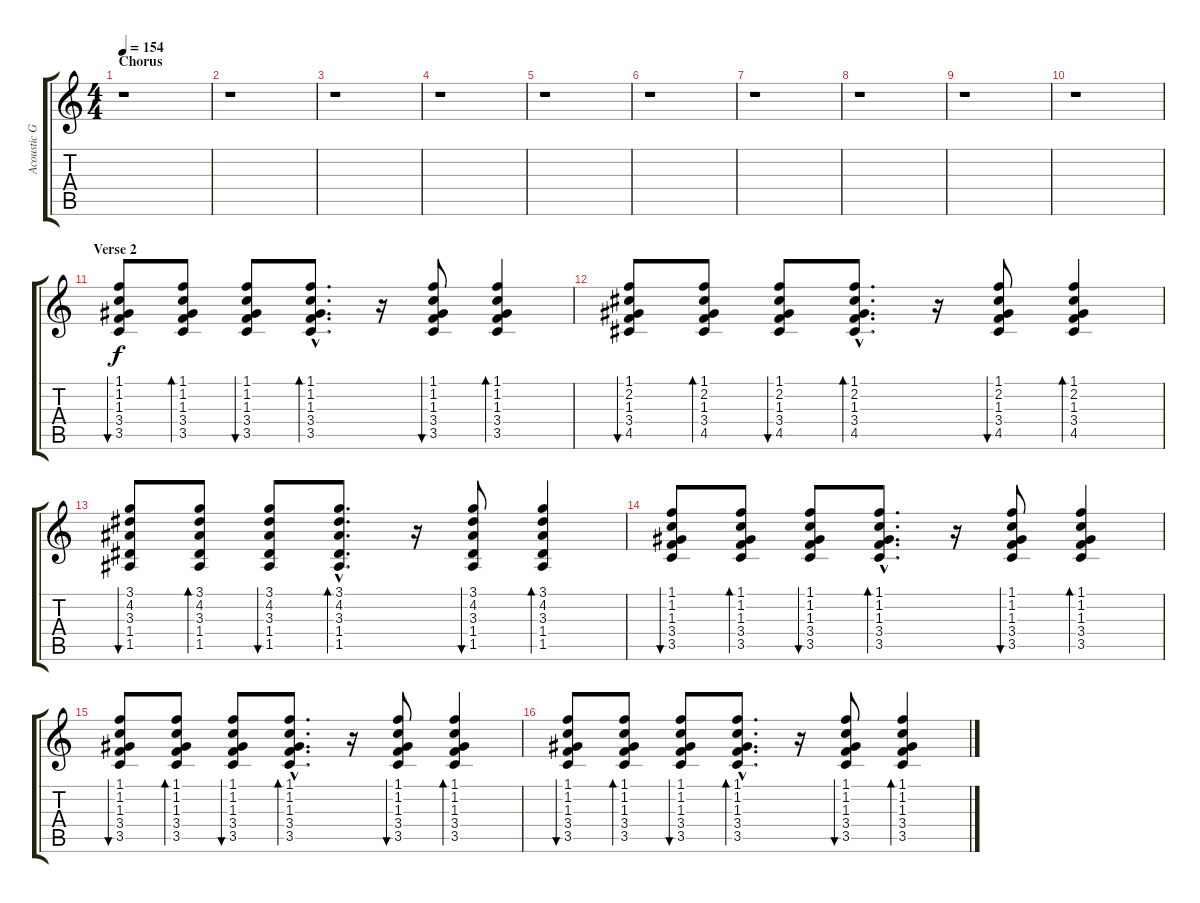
\track ("Acoustic Guitar 2" "Acoustic G") {instrument acousticguitarnylon}
\staff {score tabs}
\tuning (E4 B3 G3 D3 A2 E2) {hide}
\ts (4 4)
\section ("" "Chorus")
\tempo 154
\clef g2
\ks c
r.1{dy f} |
r.1 |
r.1 |
r.1 |
r.1 |
r.1 |
r.1 |
r.1 |
r.1 |
r.1 |
\section ("" "Verse 2")
(1.1 1.2 1.3 3.4 3.5).8{bu 60} (1.1 1.2 1.3 3.4 3.5).8{bd 60} (1.1 1.2 1.3 3.4 3.5).8{bu 60} (1.1{hac} 1.2{hac} 1.3{hac} 3.4{hac} 3.5{hac}).8{d bd 60} r.16 (1.1 1.2 1.3 3.4 3.5).8{bu 60} (1.1 1.2 1.3 3.4 3.5).4{bd 60} |
(1.1 2.2 1.3 3.4 4.5).8{bu 60} (1.1 2.2 1.3 3.4 4.5).8{bd 60} (1.1 2.2 1.3 3.4 4.5).8{bu 60} (1.1{hac} 2.2{hac} 1.3{hac} 3.4{hac} 4.5{hac}).8{d bd 60} r.16 (1.1 2.2 1.3 3.4 4.5).8{bu 60} (1.1 2.2 1.3 3.4 4.5).4{bd 60} |
(3.1 4.2 3.3 1.4 1.5).8{bu 60} (3.1 4.2 3.3 1.4 1.5).8{bd 60} (3.1 4.2 3.3 1.4 1.5).8{bu 60} (3.1{hac} 4.2{hac} 3.3{hac} 1.4{hac} 1.5{hac}).8{d bd 60} r.16 (3.1 4.2 3.3 1.4 1.5).8{bu 60} (3.1 4.2 3.3 1.4 1.5).4{bd 60} |
(1.1 1.2 1.3 3.4 3.5).8{bu 60} (1.1 1.2 1.3 3.4 3.5).8{bd 60} (1.1 1.2 1.3 3.4 3.5).8{bu 60} (1.1{hac} 1.2{hac} 1.3{hac} 3.4{hac} 3.5{hac}).8{d bd 60} r.16 (1.1 1.2 1.3 3.4 3.5).8{bu 60} (1.1 1.2 1.3 3.4 3.5).4{bd 60} |
(1.1 1.2 1.3 3.4 3.5).8{bu 60} (1.1 1.2 1.3 3.4 3.5).8{bd 60} (1.1 1.2 1.3 3.4 3.5).8{bu 60} (1.1{hac} 1.2{hac} 1.3{hac} 3.4{hac} 3.5{hac}).8{d bd 60} r.16 (1.1 1.2 1.3 3.4 3.5).8{bu 60} (1.1 1.2 1.3 3.4 3.5).4{bd 60} |
(1.1 1.2 1.3 3.4 3.5).8{bu 60} (1.1 1.2 1.3 3.4 3.5).8{bd 60} (1.1 1.2 1.3 3.4 3.5).8{bu 60} (1.1{hac} 1.2{hac} 1.3{hac} 3.4{hac} 3.5{hac}).8{d bd 60} r.16 (1.1 1.2 1.3 3.4 3.5).8{bu 60} (1.1 1.2 1.3 3.4 3.5).4{bd 60}
